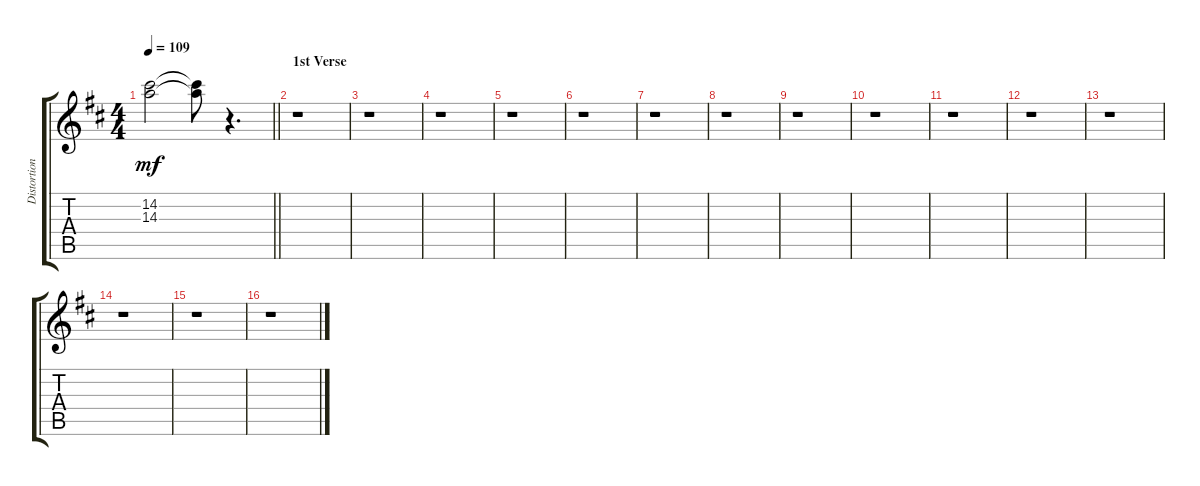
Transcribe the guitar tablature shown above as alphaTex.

\track ("Distortion Guitar" "Distortion") {instrument distortionguitar}
\staff {score tabs}
\tuning (E4 B3 G3 D3 A2 E2) {hide}
\ts (4 4)
\tempo 109
\clef g2
\barLineRight lightlight
\ks d
(14.2{t} 14.3{t}).2{dy mf} (14.2{t} 14.3{t}).8 r.4{d} |
\section ("" "1st Verse")
r.1 |
r.1 |
r.1 |
r.1 |
r.1 |
r.1 |
r.1 |
r.1 |
r.1 |
r.1 |
r.1 |
r.1 |
r.1 |
r.1 |
r.1
